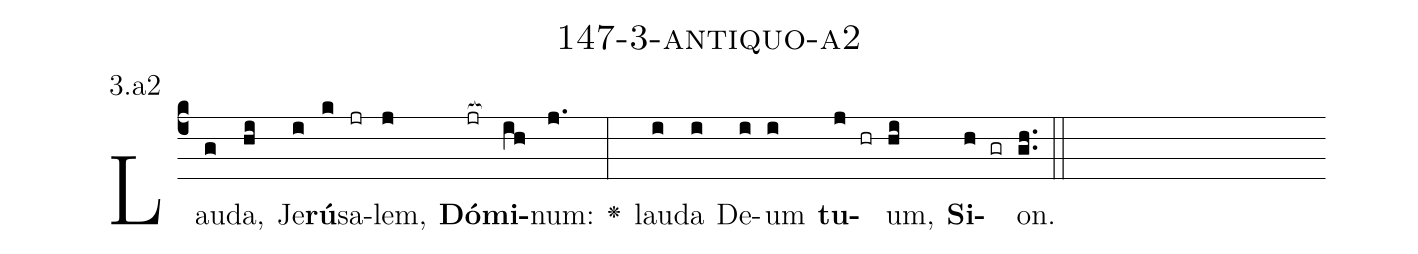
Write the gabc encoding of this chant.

name: 147-3-antiquo-a2;
annotation: 3.a2;
%%
(c4)Lau(g)da,(hi) Je(i)<b>rú</b>(k)sa(jr)lem,(j) <b>Dó</b>(jr[ocb:1{])<b>mi</b>(ih[ocb:0}])num:(j.) <v>\greheightstar</v>(:) lau(i)da(i) De(i)um(i) <b>tu</b>(j hr)um,(hi) <b>Si</b>(h gr)on.(gh..) (::)


%E(i) u(i) o(j) u(hi) a(h) e.(gh..) (::)
